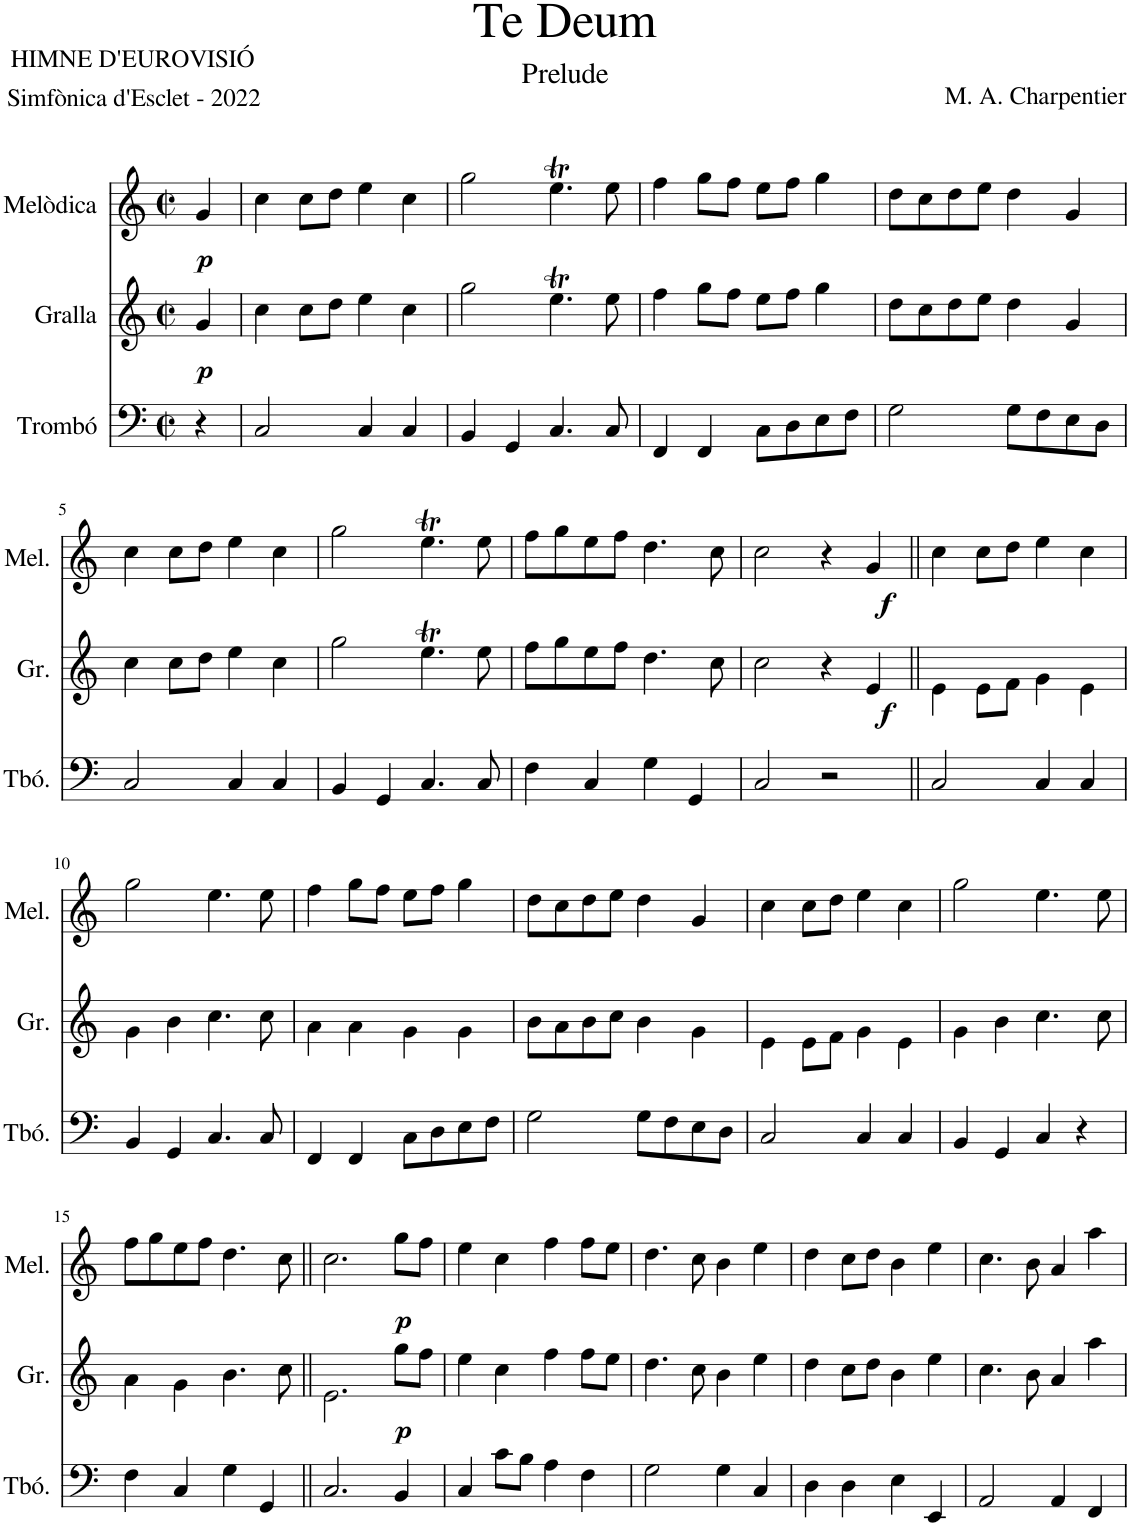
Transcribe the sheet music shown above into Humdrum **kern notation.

**kern	**kern	**dynam	**kern	**dynam
*part3	*part2	*part2	*part1	*part1
*staff3	*staff2	*staff2	*staff1	*staff1
*I"Trombó	*I"Gralla	*	*I"Melòdica	*
*I'Tbó.	*I'Gr.	*	*I'Mel.	*
*clefF4	*clefG2	*	*clefG2	*
*k[]	*k[]	*	*k[]	*
*M2/2	*M2/2	*	*M2/2	*
*met(c|)	*met(c|)	*	*met(c|)	*
=	=	=	=	=
!	!	!LO:DY:b	!	!LO:DY:b
4r	4g/	p	4g/	p
=1	=1	=1	=1	=1
2C/	4cc\	.	4cc\	.
.	8cc\L	.	8cc\L	.
.	8dd\J	.	8dd\J	.
4C/	4ee\	.	4ee\	.
4C/	4cc\	.	4cc\	.
=2	=2	=2	=2	=2
4BB/	2gg\	.	2gg\	.
4GG/	.	.	.	.
4.C/	4.eet\	.	4.eet\	.
8C/	8ee\	.	8ee\	.
=3	=3	=3	=3	=3
4FF/	4ff\	.	4ff\	.
4FF/	8gg\L	.	8gg\L	.
.	8ff\J	.	8ff\J	.
8C\L	8ee\L	.	8ee\L	.
8D\	8ff\J	.	8ff\J	.
8E\	4gg\	.	4gg\	.
8F\J	.	.	.	.
=4	=4	=4	=4	=4
2G\	8dd\L	.	8dd\L	.
.	8cc\	.	8cc\	.
.	8dd\	.	8dd\	.
.	8ee\J	.	8ee\J	.
8G\L	4dd\	.	4dd\	.
8F\	.	.	.	.
8E\	4g/	.	4g/	.
8D\J	.	.	.	.
!!LO:LB:g=z
=5	=5	=5	=5	=5
2C/	4cc\	.	4cc\	.
.	8cc\L	.	8cc\L	.
.	8dd\J	.	8dd\J	.
4C/	4ee\	.	4ee\	.
4C/	4cc\	.	4cc\	.
=6	=6	=6	=6	=6
4BB/	2gg\	.	2gg\	.
4GG/	.	.	.	.
4.C/	4.eet\	.	4.eet\	.
8C/	8ee\	.	8ee\	.
=7	=7	=7	=7	=7
4F\	8ff\L	.	8ff\L	.
.	8gg\	.	8gg\	.
4C/	8ee\	.	8ee\	.
.	8ff\J	.	8ff\J	.
4G\	4.dd\	.	4.dd\	.
4GG/	.	.	.	.
.	8cc\	.	8cc\	.
=8	=8	=8	=8	=8
2C/	2cc\	.	2cc\	.
2r	4r	.	4r	.
!	!	!LO:DY:b	!	!LO:DY:b
.	4e/	f	4g/	f
=9||	=9||	=9||	=9||	=9||
2C/	4e\	.	4cc\	.
.	8e\L	.	8cc\L	.
.	8f\J	.	8dd\J	.
4C/	4g\	.	4ee\	.
4C/	4e\	.	4cc\	.
!!LO:LB:g=z
=10	=10	=10	=10	=10
4BB/	4g\	.	2gg\	.
4GG/	4b\	.	.	.
4.C/	4.cc\	.	4.ee\	.
8C/	8cc\	.	8ee\	.
=11	=11	=11	=11	=11
4FF/	4a\	.	4ff\	.
4FF/	4a\	.	8gg\L	.
.	.	.	8ff\J	.
8C\L	4g\	.	8ee\L	.
8D\	.	.	8ff\J	.
8E\	4g\	.	4gg\	.
8F\J	.	.	.	.
=12	=12	=12	=12	=12
2G\	8b\L	.	8dd\L	.
.	8a\	.	8cc\	.
.	8b\	.	8dd\	.
.	8cc\J	.	8ee\J	.
8G\L	4b\	.	4dd\	.
8F\	.	.	.	.
8E\	4g\	.	4g/	.
8D\J	.	.	.	.
=13	=13	=13	=13	=13
2C/	4e\	.	4cc\	.
.	8e\L	.	8cc\L	.
.	8f\J	.	8dd\J	.
4C/	4g\	.	4ee\	.
4C/	4e\	.	4cc\	.
=14	=14	=14	=14	=14
4BB/	4g\	.	2gg\	.
4GG/	4b\	.	.	.
4C/	4.cc\	.	4.ee\	.
4r	.	.	.	.
.	8cc\	.	8ee\	.
!!LO:LB:g=z
=15	=15	=15	=15	=15
4F\	4a\	.	8ff\L	.
.	.	.	8gg\	.
4C/	4g\	.	8ee\	.
.	.	.	8ff\J	.
4G\	4.b\	.	4.dd\	.
4GG/	.	.	.	.
.	8cc\	.	8cc\	.
=16||	=16||	=16||	=16||	=16||
2.C/	2.e\	.	2.cc\	.
!	!	!LO:DY:b	!	!LO:DY:b
4BB/	8gg\L	p	8gg\L	p
.	8ff\J	.	8ff\J	.
=17	=17	=17	=17	=17
4C/	4ee\	.	4ee\	.
8c\L	4cc\	.	4cc\	.
8B\J	.	.	.	.
4A\	4ff\	.	4ff\	.
4F\	8ff\L	.	8ff\L	.
.	8ee\J	.	8ee\J	.
=18	=18	=18	=18	=18
2G\	4.dd\	.	4.dd\	.
.	8cc\	.	8cc\	.
4G\	4b\	.	4b\	.
4C/	4ee\	.	4ee\	.
=19	=19	=19	=19	=19
4D\	4dd\	.	4dd\	.
4D\	8cc\L	.	8cc\L	.
.	8dd\J	.	8dd\J	.
4E\	4b\	.	4b\	.
4EE/	4ee\	.	4ee\	.
=20	=20	=20	=20	=20
2AA/	4.cc\	.	4.cc\	.
.	8b\	.	8b\	.
4AA/	4a/	.	4a/	.
4FF/	4aa\	.	4aa\	.
=	=	=	=	=
*-	*-	*-	*-	*-
